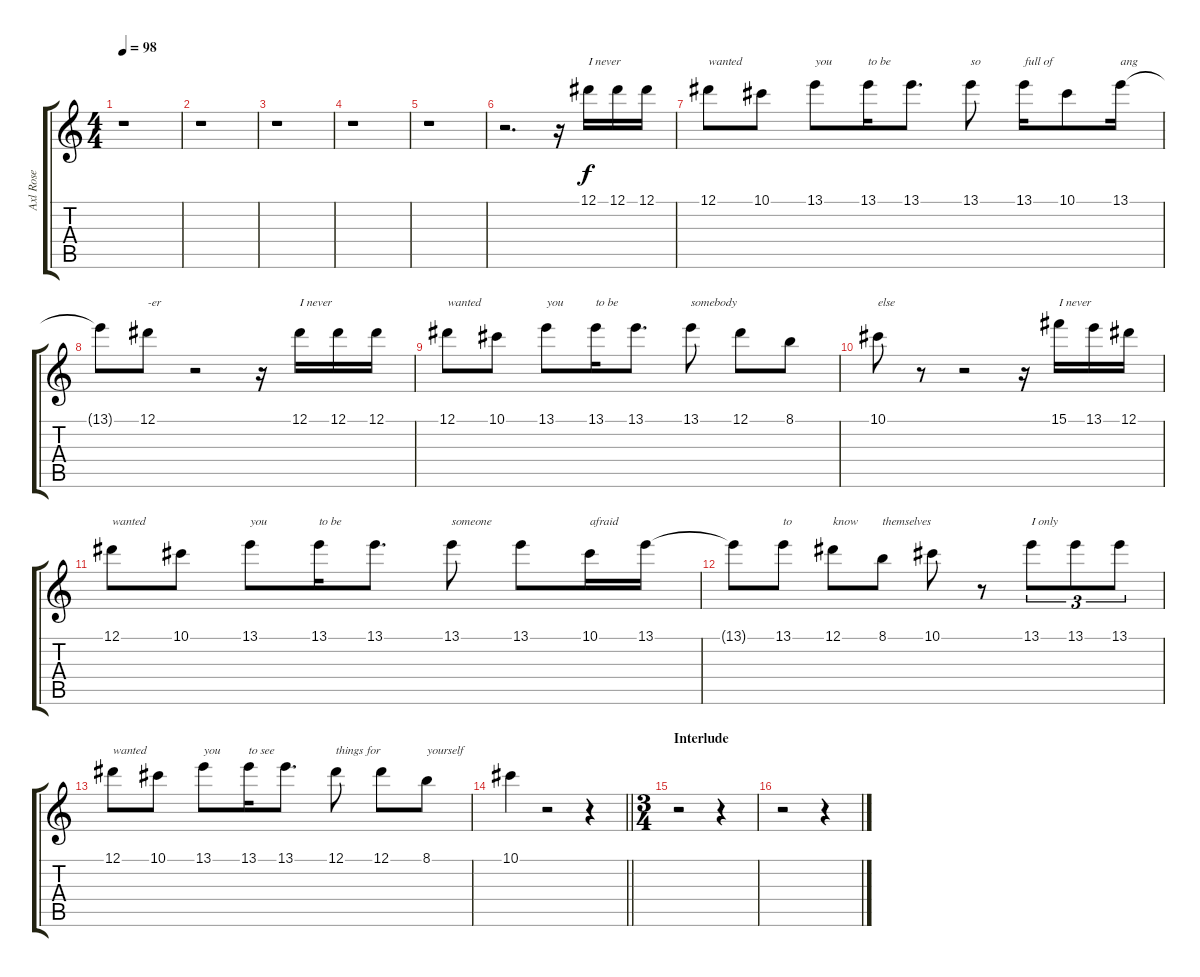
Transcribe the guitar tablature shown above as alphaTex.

\track ("Axl Rose" "Axl Rose") {instrument overdrivenguitar}
\staff {score tabs}
\tuning (Eb4 Bb3 Gb3 Db3 Ab2 Eb2) {hide}
\ts (4 4)
\tempo 98
\clef g2
\ks c
r.1{dy f} |
r.1 |
r.1 |
r.1 |
r.1 |
r.2{d} r.16 12.1.16{txt "I never"} 12.1.16 12.1.16 |
12.1.8{txt "wanted"} 10.1.8 13.1.8{txt "you"} 13.1.16{txt "to be"} 13.1.8{d} 13.1.8{txt "so"} 13.1.16{txt "full of"} 10.1.8 13.1.16{txt "ang"} |
13.1{t}.8 12.1.8{txt "-er"} r.2 r.16 12.1.16{txt "I never"} 12.1.16 12.1.16 |
12.1.8{txt "wanted"} 10.1.8 13.1.8{txt "you"} 13.1.16{txt "to be"} 13.1.8{d} 13.1.8{txt "somebody"} 12.1.8 8.1.8 |
10.1.8{txt "else"} r.8 r.2 r.16 15.1.16{txt "I never"} 13.1.16 12.1.16 |
12.1.8{txt "wanted"} 10.1.8 13.1.8{txt "you"} 13.1.16{txt "to be"} 13.1.8{d} 13.1.8{txt "someone"} 13.1.8 10.1.16{txt "afraid"} 13.1.16 |
13.1{t}.8 13.1.8{txt "to"} 12.1.8{txt "know"} 8.1.8{txt "themselves"} 10.1.8 r.8 13.1.8{tu (3 2) txt "I only"} 13.1.8{tu (3 2)} 13.1.8{tu (3 2)} |
12.1.8{txt "wanted"} 10.1.8 13.1.8{txt "you"} 13.1.16{txt "to see"} 13.1.8{d} 12.1.8{txt "things for"} 12.1.8 8.1.8{txt "yourself"} |
\barLineRight lightlight
10.1.4 r.2 r.4 |
\ts (3 4)
\section ("" "Interlude")
r.2 r.4 |
r.2 r.4
